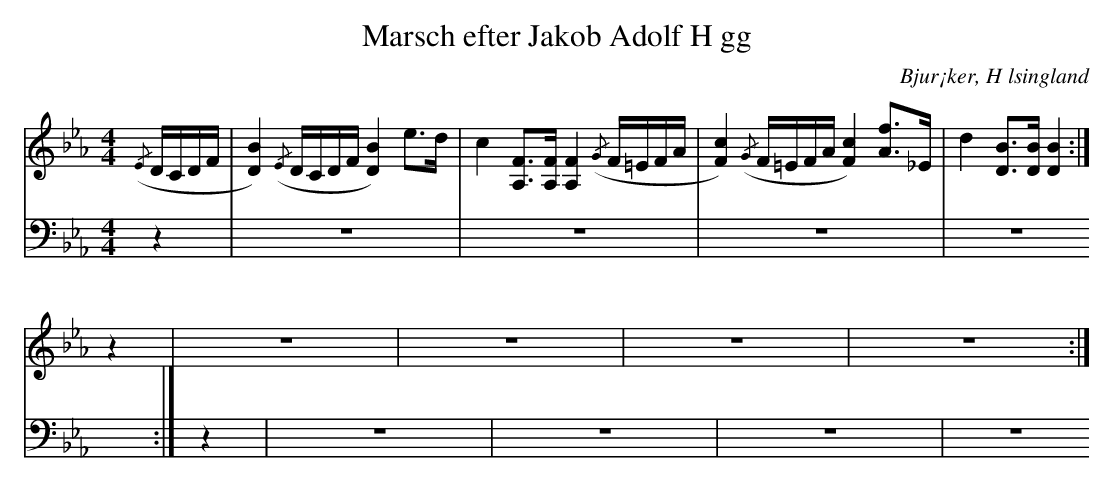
X:1
T: Marsch efter Jakob Adolf H gg
O: Bjur¡ker, H lsingland
M: 4/4
L: 1/16
K: Cm
V:1
V:2
V:3 merge
V:1
({/E}DCDF|[D4B4]) ({/E}DCDF [D4B4]) e2>d2|c4 [A,2F2]>[A,2F2] [A,4F4] ({/G}F=EFA|[F4c4]) ({/G}F=EFA [F4c4]) [A2f2]>_E2|d4 [D2B2]>[D2B2] [D4B4]:|
z4|z16|z16|z16|z16:|
V:2 clef=bass
z4|z16|z16|z16|z16:|
z4|z16|z16|z16|z16:|
V:3 clef=bass
z4|z16|z16|z16|z16:|
z4|z16|z16|z16|z16:|
